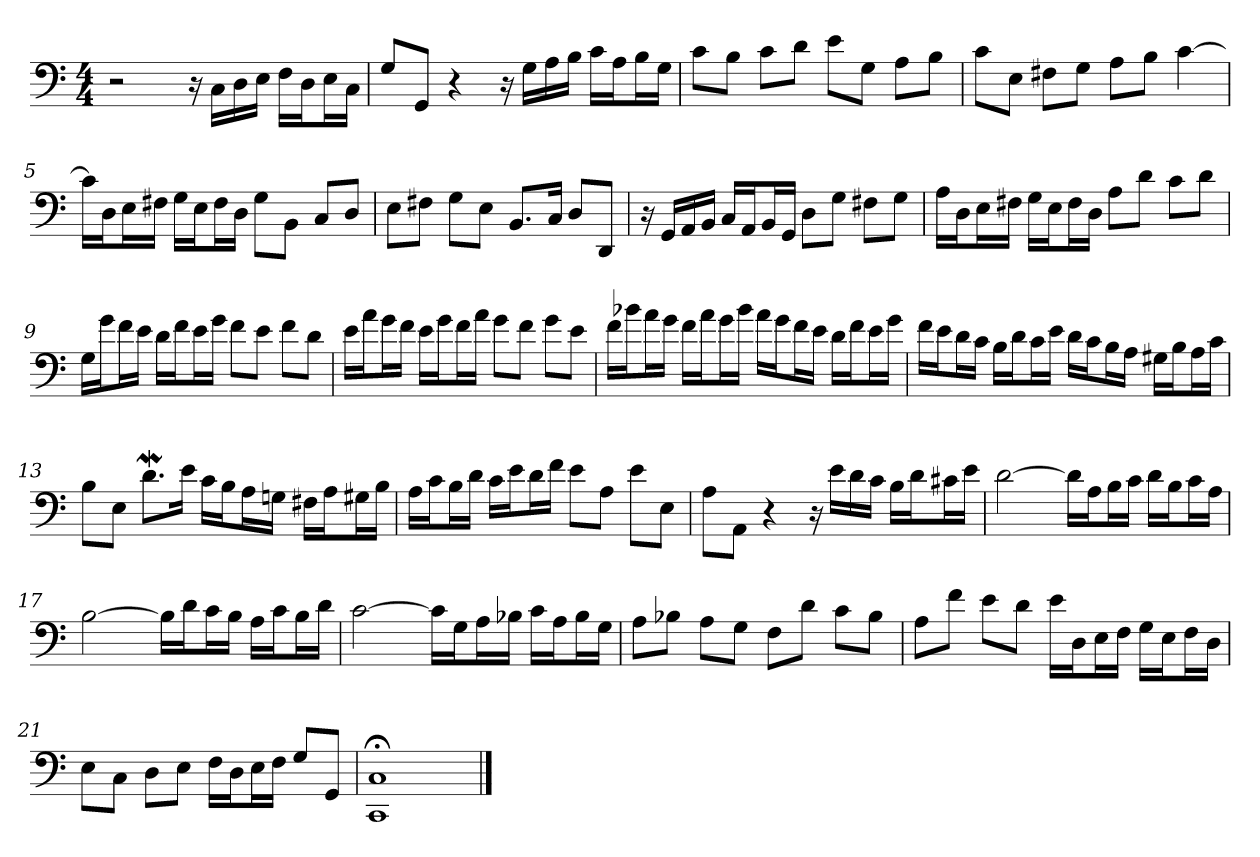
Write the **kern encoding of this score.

**kern
*part1
*staff1
*clefF4
*k[]
*C:
*M4/4
*MM59
=1
2r
16r
16C\LL
16D\
16E\JJ
16F\LL
16D\J
16E\L
16C\JJ
=2
8G/L
8GG/J
4r
16r
16G\LL
16A\
16B\JJ
16c\LL
16A\J
16B\L
16G\JJ
=3
8c\L
8B\J
8c\L
8d\J
8e\L
8G\J
8A\L
8B\J
=4
8c\L
8E\J
8F#X\L
8G\J
8A\L
8B\J
[4c
=5
16c\LL]
16D\J
16E\L
16F#X\JJ
16G\LL
16E\J
16F#\L
16D\JJ
8G\L
8BB\J
8C/L
8D/J
=6
8E\L
8F#X\J
8G\L
8E\J
8.BB/L
16C/Jk
8D/L
8DD/J
=7
16r
16GG/LL
16AA/
16BB/JJ
16C/LL
16AA/J
16BB/L
16GG/JJ
8D\L
8G\J
8F#X\L
8G\J
=8
16A\LL
16D\J
16E\L
16F#X\JJ
16G\LL
16E\J
16F#\L
16D\JJ
8A\L
8d\J
8c\L
8d\J
=9
16G\LL
16g\J
16f\L
16e\JJ
16d\LL
16f\J
16e\L
16g\JJ
8f\L
8e\J
8f\L
8d\J
=10
16e\LL
16a\J
16g\L
16f\JJ
16e\LL
16g\J
16f\L
16a\JJ
8g\L
8f\J
8g\L
8e\J
=11
16f\LL
16b-X\J
16a\L
16g\JJ
16f\LL
16a\J
16g\L
16b-\JJ
16a\LL
16g\J
16f\L
16e\JJ
16d\LL
16f\J
16e\L
16g\JJ
=12
16f\LL
16e\J
16d\L
16c\JJ
16B\LL
16d\J
16c\L
16e\JJ
16d\LL
16c\J
16B\L
16A\JJ
16G#X\LL
16B\J
16A\L
16c\JJ
=13
8B\L
8E\J
8.dW\L
16e\Jk
16c\LL
16B\J
16A\L
16Gn\JJ
16F#X\LL
16A\J
16G#X\L
16B\JJ
=14
16A\LL
16c\J
16B\L
16d\JJ
16c\LL
16e\J
16d\L
16f\JJ
8e\L
8A\J
8e\L
8E\J
=15
8A\L
8AA\J
4r
16r
16e\LL
16d\
16c\JJ
16B\LL
16d\J
16c#X\L
16e\JJ
=16
[2d
16d\LL]
16A\J
16B\L
16c\JJ
16d\LL
16B\J
16c\L
16A\JJ
=17
[2B
16B\LL]
16d\J
16c\L
16B\JJ
16A\LL
16c\J
16B\L
16d\JJ
=18
[2c
16c\LL]
16G\J
16A\L
16B-X\JJ
16c\LL
16A\J
16B-\L
16G\JJ
=19
8A\L
8B-X\J
8A\L
8G\J
8F\L
8d\J
8c\L
8B-\J
=20
8A\L
8f\J
8e\L
8d\J
16e\LL
16D\J
16E\L
16F\JJ
16G\LL
16E\J
16F\L
16D\JJ
=21
8E\L
8C\J
8D\L
8E\J
16F\LL
16D\J
16E\L
16F\JJ
8G/L
8GG/J
=22
1CC;< 1C;<
==
*-
